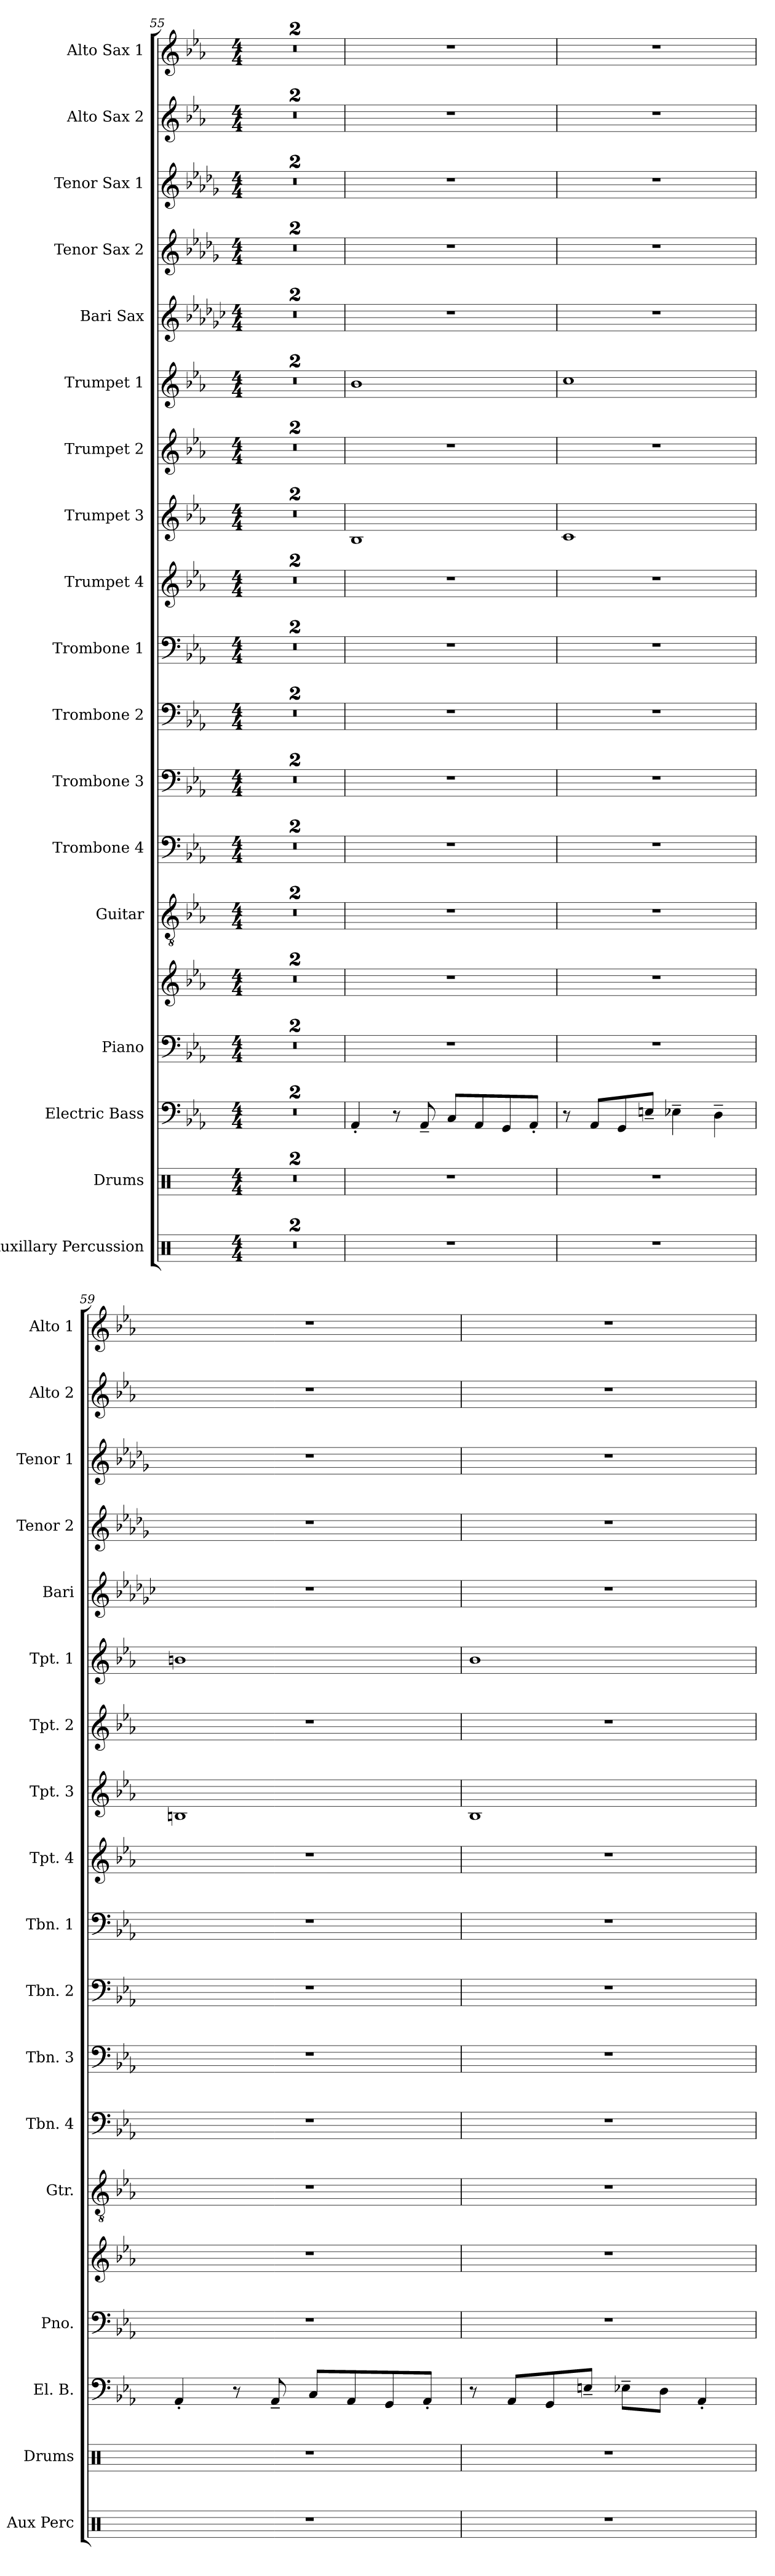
**kern	**kern	**kern	**kern	**kern	**kern	**kern	**kern	**kern	**kern	**kern	**kern	**kern	**kern	**kern	**kern	**kern	**kern	**kern
*part18	*part17	*part16	*part15	*part15	*part14	*part13	*part12	*part11	*part10	*part9	*part8	*part7	*part6	*part5	*part4	*part3	*part2	*part1
*staff19	*staff18	*staff17	*staff16	*staff15	*staff14	*staff13	*staff12	*staff11	*staff10	*staff9	*staff8	*staff7	*staff6	*staff5	*staff4	*staff3	*staff2	*staff1
*I"Auxillary Percussion	*I"Drums	*I"Electric Bass	*I"Piano	*	*I"Guitar	*I"Trombone 4	*I"Trombone 3	*I"Trombone 2	*I"Trombone 1	*I"Trumpet 4	*I"Trumpet 3	*I"Trumpet 2	*I"Trumpet 1	*I"Bari Sax	*I"Tenor Sax 2	*I"Tenor Sax 1	*I"Alto Sax 2	*I"Alto Sax 1
*I'Aux Perc	*I'Drums	*I'El. B.	*I'Pno.	*	*I'Gtr.	*I'Tbn. 4	*I'Tbn. 3	*I'Tbn. 2	*I'Tbn. 1	*I'Tpt. 4	*I'Tpt. 3	*I'Tpt. 2	*I'Tpt. 1	*I'Bari	*I'Tenor 2	*I'Tenor 1	*I'Alto 2	*I'Alto 1
*clefX	*clefX	*clefF4	*clefF4	*clefG2	*clefGv2	*clefF4	*clefF4	*clefF4	*clefF4	*clefG2	*clefG2	*clefG2	*clefG2	*clefG2	*clefG2	*clefG2	*clefG2	*clefG2
*	*	*ITrd7c12	*	*	*	*	*	*	*	*ITrd1c2	*ITrd1c2	*ITrd1c2	*ITrd1c2	*ITrd12c21	*ITrd8c14	*ITrd8c14	*ITrd5c9	*ITrd5c9
*k[]	*k[]	*k[b-e-a-]	*k[b-e-a-]	*k[b-e-a-]	*k[b-e-a-]	*k[b-e-a-]	*k[b-e-a-]	*k[b-e-a-]	*k[b-e-a-]	*k[b-e-a-d-g-]	*k[b-e-a-d-g-]	*k[b-e-a-d-g-]	*k[b-e-a-d-g-]	*k[b-e-a-d-g-c-]	*k[b-e-a-d-g-]	*k[b-e-a-d-g-]	*k[b-e-a-d-g-c-]	*k[b-e-a-d-g-c-]
*M4/4	*M4/4	*M4/4	*M4/4	*M4/4	*M4/4	*M4/4	*M4/4	*M4/4	*M4/4	*M4/4	*M4/4	*M4/4	*M4/4	*M4/4	*M4/4	*M4/4	*M4/4	*M4/4
=55	=55	=55	=55	=55	=55	=55	=55	=55	=55	=55	=55	=55	=55	=55	=55	=55	=55	=55
1r	1r	1r	1r	1r	1r	1r	1r	1r	1r	1r	1r	1r	1r	1r	1r	1r	1r	1r
=56	=56	=56	=56	=56	=56	=56	=56	=56	=56	=56	=56	=56	=56	=56	=56	=56	=56	=56
1r	1r	1r	1r	1r	1r	1r	1r	1r	1r	1r	1r	1r	1r	1r	1r	1r	1r	1r
=57	=57	=57	=57	=57	=57	=57	=57	=57	=57	=57	=57	=57	=57	=57	=57	=57	=57	=57
1r	1r	4AAA-'/	1r	1r	1r	1r	1r	1r	1r	1r	1A-	1r	1a-	1r	1r	1r	1r	1r
.	.	8r	.	.	.	.	.	.	.	.	.	.	.	.	.	.	.	.
.	.	8AAA-~/	.	.	.	.	.	.	.	.	.	.	.	.	.	.	.	.
.	.	8CC/L	.	.	.	.	.	.	.	.	.	.	.	.	.	.	.	.
.	.	8AAA-/	.	.	.	.	.	.	.	.	.	.	.	.	.	.	.	.
.	.	8GGG/	.	.	.	.	.	.	.	.	.	.	.	.	.	.	.	.
.	.	8AAA-'/J	.	.	.	.	.	.	.	.	.	.	.	.	.	.	.	.
=58	=58	=58	=58	=58	=58	=58	=58	=58	=58	=58	=58	=58	=58	=58	=58	=58	=58	=58
1r	1r	8r	1r	1r	1r	1r	1r	1r	1r	1r	1B-	1r	1b-	1r	1r	1r	1r	1r
.	.	8AAA-/L	.	.	.	.	.	.	.	.	.	.	.	.	.	.	.	.
.	.	8GGG/	.	.	.	.	.	.	.	.	.	.	.	.	.	.	.	.
.	.	8EEn~/J	.	.	.	.	.	.	.	.	.	.	.	.	.	.	.	.
.	.	4EE-X~\	.	.	.	.	.	.	.	.	.	.	.	.	.	.	.	.
.	.	4DD~\	.	.	.	.	.	.	.	.	.	.	.	.	.	.	.	.
=59	=59	=59	=59	=59	=59	=59	=59	=59	=59	=59	=59	=59	=59	=59	=59	=59	=59	=59
1r	1r	4AAA-'/	1r	1r	1r	1r	1r	1r	1r	1r	1An	1r	1an	1r	1r	1r	1r	1r
.	.	8r	.	.	.	.	.	.	.	.	.	.	.	.	.	.	.	.
.	.	8AAA-~/	.	.	.	.	.	.	.	.	.	.	.	.	.	.	.	.
.	.	8CC/L	.	.	.	.	.	.	.	.	.	.	.	.	.	.	.	.
.	.	8AAA-/	.	.	.	.	.	.	.	.	.	.	.	.	.	.	.	.
.	.	8GGG/	.	.	.	.	.	.	.	.	.	.	.	.	.	.	.	.
.	.	8AAA-'/J	.	.	.	.	.	.	.	.	.	.	.	.	.	.	.	.
=60	=60	=60	=60	=60	=60	=60	=60	=60	=60	=60	=60	=60	=60	=60	=60	=60	=60	=60
1r	1r	8r	1r	1r	1r	1r	1r	1r	1r	1r	1A-	1r	1a-	1r	1r	1r	1r	1r
.	.	8AAA-/L	.	.	.	.	.	.	.	.	.	.	.	.	.	.	.	.
.	.	8GGG/	.	.	.	.	.	.	.	.	.	.	.	.	.	.	.	.
.	.	8EEn~/J	.	.	.	.	.	.	.	.	.	.	.	.	.	.	.	.
.	.	8EE-X~\L	.	.	.	.	.	.	.	.	.	.	.	.	.	.	.	.
.	.	8DD\J	.	.	.	.	.	.	.	.	.	.	.	.	.	.	.	.
.	.	4AAA-'/	.	.	.	.	.	.	.	.	.	.	.	.	.	.	.	.
=	=	=	=	=	=	=	=	=	=	=	=	=	=	=	=	=	=	=
*-	*-	*-	*-	*-	*-	*-	*-	*-	*-	*-	*-	*-	*-	*-	*-	*-	*-	*-
